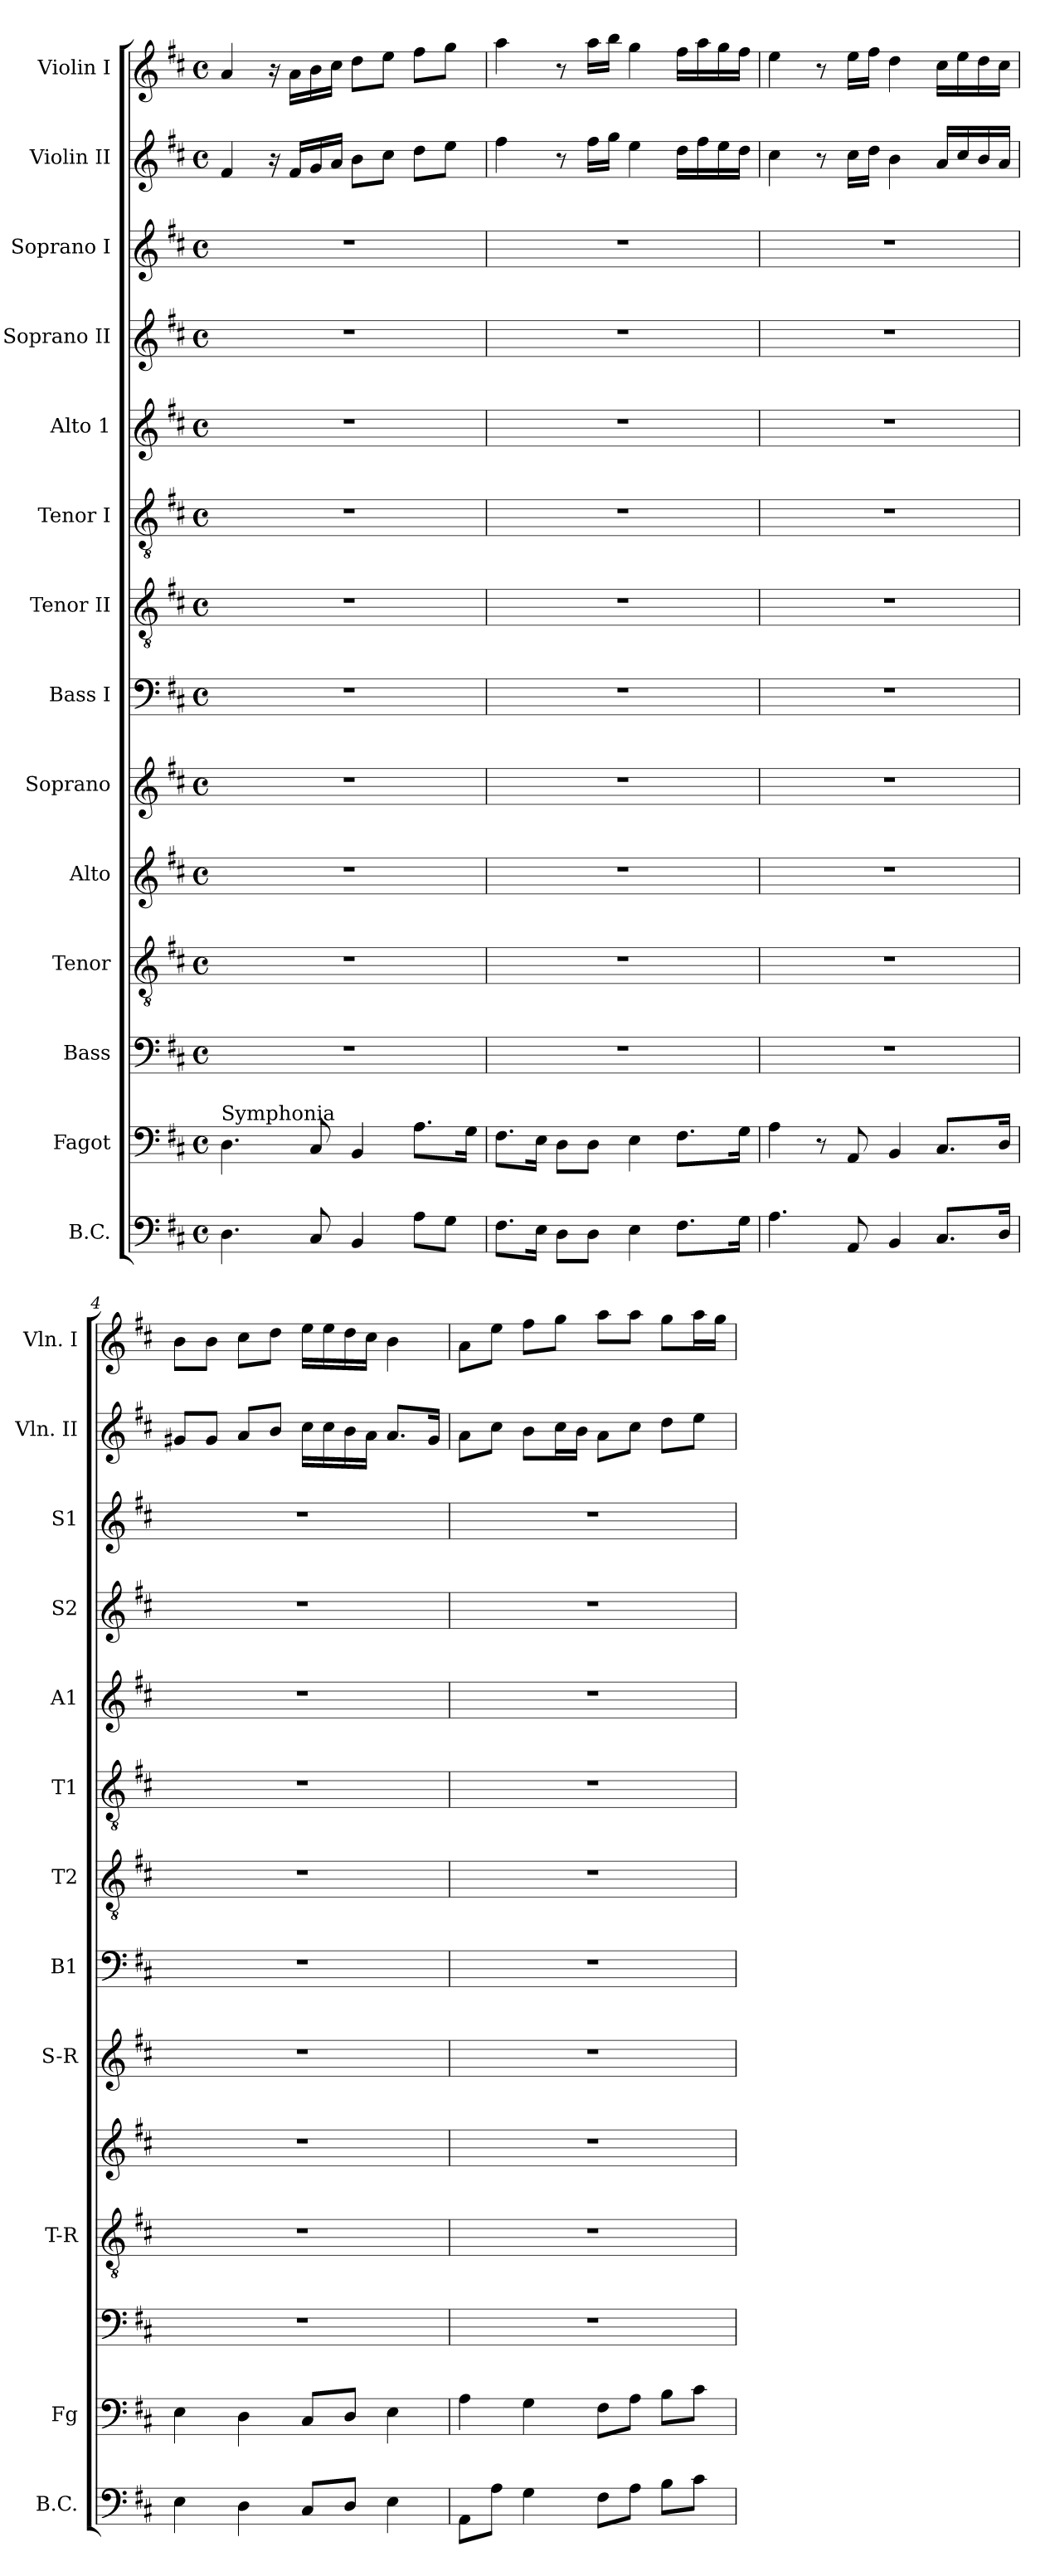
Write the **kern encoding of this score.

**kern	**kern	**kern	**kern	**kern	**kern	**kern	**kern	**kern	**kern	**kern	**kern	**kern	**kern
*part14	*part13	*part12	*part11	*part10	*part9	*part8	*part7	*part6	*part5	*part4	*part3	*part2	*part1
*staff14	*staff13	*staff12	*staff11	*staff10	*staff9	*staff8	*staff7	*staff6	*staff5	*staff4	*staff3	*staff2	*staff1
*I"B.C.	*I"Fagot	*I"Bass	*I"Tenor	*I"Alto	*I"Soprano	*I"Bass I	*I"Tenor II	*I"Tenor I	*I"Alto 1	*I"Soprano II	*I"Soprano I	*I"Violin II	*I"Violin I
*I'B.C.	*I'Fg	*	*I'T-R	*	*I'S-R	*I'B1	*I'T2	*I'T1	*I'A1	*I'S2	*I'S1	*I'Vln. II	*I'Vln. I
*clefF4	*clefF4	*clefF4	*clefGv2	*clefG2	*clefG2	*clefF4	*clefGv2	*clefGv2	*clefG2	*clefG2	*clefG2	*clefG2	*clefG2
*k[f#c#]	*k[f#c#]	*k[f#c#]	*k[f#c#]	*k[f#c#]	*k[f#c#]	*k[f#c#]	*k[f#c#]	*k[f#c#]	*k[f#c#]	*k[f#c#]	*k[f#c#]	*k[f#c#]	*k[f#c#]
*D:	*D:	*D:	*D:	*D:	*D:	*D:	*D:	*D:	*D:	*D:	*D:	*D:	*D:
*M4/4	*M4/4	*M4/4	*M4/4	*M4/4	*M4/4	*M4/4	*M4/4	*M4/4	*M4/4	*M4/4	*M4/4	*M4/4	*M4/4
*met(c)	*met(c)	*met(c)	*met(c)	*met(c)	*met(c)	*met(c)	*met(c)	*met(c)	*met(c)	*met(c)	*met(c)	*met(c)	*met(c)
=1	=1	=1	=1	=1	=1	=1	=1	=1	=1	=1	=1	=1	=1
!	!LO:TX:a:t=Symphonia	!	!	!	!	!	!	!	!	!	!	!	!
4.D\	4.D\	1r	1r	1r	1r	1r	1r	1r	1r	1r	1r	4f#/	4a/
.	.	.	.	.	.	.	.	.	.	.	.	16r	16r
.	.	.	.	.	.	.	.	.	.	.	.	16f#/LL	16a\LL
8C#/	8C#/	.	.	.	.	.	.	.	.	.	.	16g/	16b\
.	.	.	.	.	.	.	.	.	.	.	.	16a/JJ	16cc#\JJ
4BB/	4BB/	.	.	.	.	.	.	.	.	.	.	8b\L	8dd\L
.	.	.	.	.	.	.	.	.	.	.	.	8cc#\J	8ee\J
8A\L	8.A\L	.	.	.	.	.	.	.	.	.	.	8dd\L	8ff#\L
8G\J	.	.	.	.	.	.	.	.	.	.	.	8ee\J	8gg\J
.	16G\Jk	.	.	.	.	.	.	.	.	.	.	.	.
=2	=2	=2	=2	=2	=2	=2	=2	=2	=2	=2	=2	=2	=2
8.F#\L	8.F#\L	1r	1r	1r	1r	1r	1r	1r	1r	1r	1r	4ff#\	4aa\
16E\Jk	16E\Jk	.	.	.	.	.	.	.	.	.	.	.	.
8D\L	8D\L	.	.	.	.	.	.	.	.	.	.	8r	8r
8D\J	8D\J	.	.	.	.	.	.	.	.	.	.	16ff#\LL	16aa\LL
.	.	.	.	.	.	.	.	.	.	.	.	16gg\JJ	16bb\JJ
4E\	4E\	.	.	.	.	.	.	.	.	.	.	4ee\	4gg\
8.F#\L	8.F#\L	.	.	.	.	.	.	.	.	.	.	16dd\LL	16ff#\LL
.	.	.	.	.	.	.	.	.	.	.	.	16ff#\	16aa\
.	.	.	.	.	.	.	.	.	.	.	.	16ee\	16gg\
16G\Jk	16G\Jk	.	.	.	.	.	.	.	.	.	.	16dd\JJ	16ff#\JJ
=3	=3	=3	=3	=3	=3	=3	=3	=3	=3	=3	=3	=3	=3
4.A\	4A\	1r	1r	1r	1r	1r	1r	1r	1r	1r	1r	4cc#\	4ee\
.	8r	.	.	.	.	.	.	.	.	.	.	8r	8r
8AA/	8AA/	.	.	.	.	.	.	.	.	.	.	16cc#\LL	16ee\LL
.	.	.	.	.	.	.	.	.	.	.	.	16dd\JJ	16ff#\JJ
4BB/	4BB/	.	.	.	.	.	.	.	.	.	.	4b\	4dd\
8.C#/L	8.C#/L	.	.	.	.	.	.	.	.	.	.	16a/LL	16cc#\LL
.	.	.	.	.	.	.	.	.	.	.	.	16cc#/	16ee\
.	.	.	.	.	.	.	.	.	.	.	.	16b/	16dd\
16D/Jk	16D/Jk	.	.	.	.	.	.	.	.	.	.	16a/JJ	16cc#\JJ
=4	=4	=4	=4	=4	=4	=4	=4	=4	=4	=4	=4	=4	=4
4E\	4E\	1r	1r	1r	1r	1r	1r	1r	1r	1r	1r	8g#X/L	8b\L
.	.	.	.	.	.	.	.	.	.	.	.	8g#/J	8b\J
4D\	4D\	.	.	.	.	.	.	.	.	.	.	8a/L	8cc#\L
.	.	.	.	.	.	.	.	.	.	.	.	8b/J	8dd\J
8C#/L	8C#/L	.	.	.	.	.	.	.	.	.	.	16cc#\LL	16ee\LL
.	.	.	.	.	.	.	.	.	.	.	.	16cc#\	16ee\
8D/J	8D/J	.	.	.	.	.	.	.	.	.	.	16b\	16dd\
.	.	.	.	.	.	.	.	.	.	.	.	16a\JJ	16cc#\JJ
4E\	4E\	.	.	.	.	.	.	.	.	.	.	8.a/L	4b\
.	.	.	.	.	.	.	.	.	.	.	.	16g#/Jk	.
!!LO:PB:g=z
=5	=5	=5	=5	=5	=5	=5	=5	=5	=5	=5	=5	=5	=5
8AA\L	4A\	1r	1r	1r	1r	1r	1r	1r	1r	1r	1r	8a\L	8a\L
8A\J	.	.	.	.	.	.	.	.	.	.	.	8cc#\J	8ee\J
4G\	4G\	.	.	.	.	.	.	.	.	.	.	8b\L	8ff#\L
.	.	.	.	.	.	.	.	.	.	.	.	16cc#\L	8gg\J
.	.	.	.	.	.	.	.	.	.	.	.	16b\JJ	.
8F#\L	8F#\L	.	.	.	.	.	.	.	.	.	.	8a\L	8aa\L
8A\J	8A\J	.	.	.	.	.	.	.	.	.	.	8cc#\J	8aa\J
8B\L	8B\L	.	.	.	.	.	.	.	.	.	.	8dd\L	8gg\L
8c#\J	8c#\J	.	.	.	.	.	.	.	.	.	.	8ee\J	16aa\L
.	.	.	.	.	.	.	.	.	.	.	.	.	16gg\JJ
=	=	=	=	=	=	=	=	=	=	=	=	=	=
*-	*-	*-	*-	*-	*-	*-	*-	*-	*-	*-	*-	*-	*-
